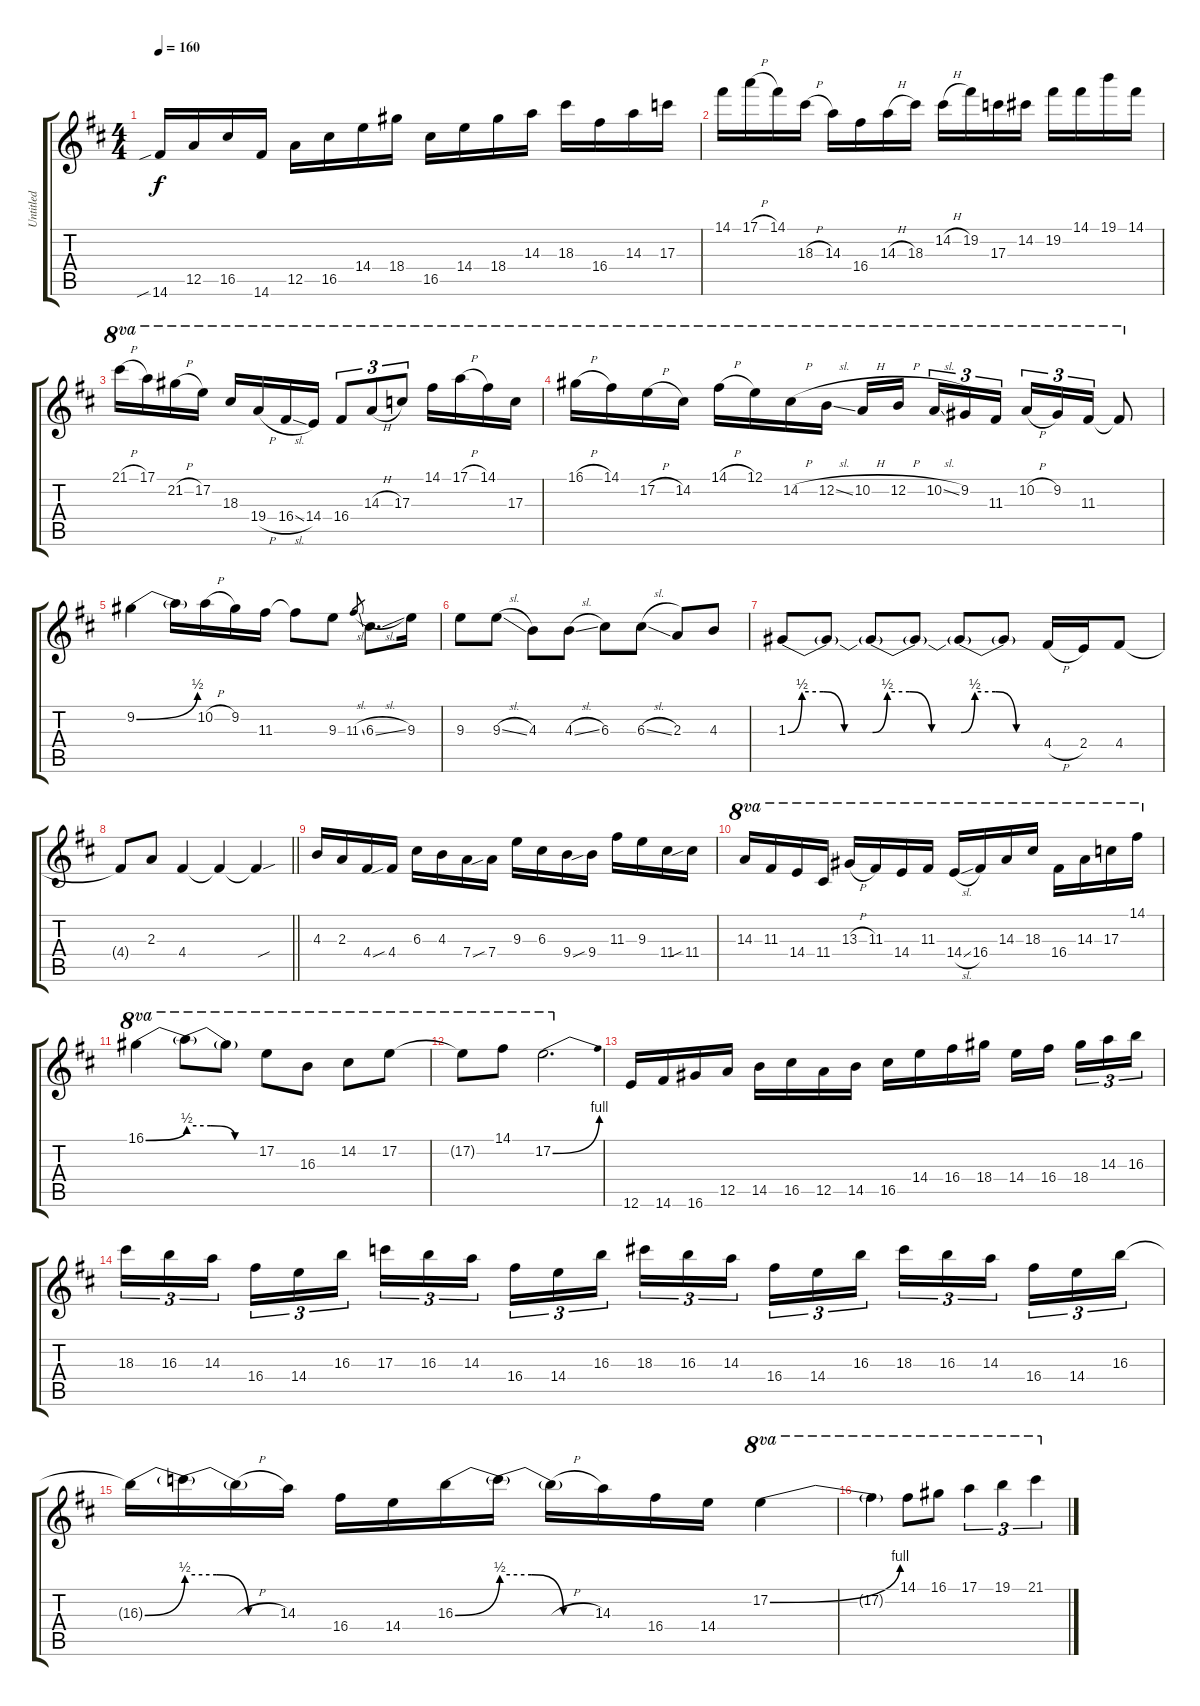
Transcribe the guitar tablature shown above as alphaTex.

\track ("Untitled" "Untitled") {instrument distortionguitar}
\staff {score tabs}
\tuning (E4 B3 G3 D3 A2 E2) {hide}
\ts (4 4)
\tempo 160
\clef g2
\ks d
14.6{sib}.16{dy f} 12.5.16 16.5.16 14.6.16 12.5.16 16.5.16 14.4.16 18.4.16 16.5.16 14.4.16 18.4.16 14.3.16 18.3.16 16.4.16 14.3.16 17.3.16 |
14.1.16 17.1{h}.16 14.1.16 18.3{h}.16 14.3.16 16.4.16 14.3{h}.16 18.3.16 14.2{h}.16 19.2.16 17.3.16 14.2.16 19.2.16 14.1.16 19.1.16 14.1.16 |
21.1{h}.16{ot 8va} 17.1.16{ot 8va} 21.2{h}.16{ot 8va} 17.2.16{ot 8va} 18.3.16{ot 8va} 19.4{h}.16{ot 8va} 16.4{sl}.16{ot 8va} 14.4.16{ot 8va} 16.4.8{tu (3 2) ot 8va} 14.3{h}.8{tu (3 2) ot 8va} 17.3.8{tu (3 2) ot 8va} 14.1.16{ot 8va} 17.1{h}.16{ot 8va} 14.1.16{ot 8va} 17.3.16{ot 8va} |
16.1{h}.16{ot 8va} 14.1.16{ot 8va} 17.2{h}.16{ot 8va} 14.2.16{ot 8va} 14.1{h}.16{ot 8va} 12.1.16{ot 8va} 14.2{h}.16{ot 8va} 12.2{sl}.16{ot 8va} 10.2{h}.16{ot 8va} 12.2{h}.16{ot 8va beam splitsecondary} 10.2{sl}.16{tu (3 2) ot 8va} 9.2.16{tu (3 2) ot 8va} 11.3.16{tu (3 2) ot 8va} 10.2{h}.16{tu (3 2) ot 8va} 9.2.16{tu (3 2) ot 8va} 11.3.16{tu (3 2) ot 8va} 11.3{t}.8{ot 8va} |
9.2{be (bend 0 0 60 2)}.4 9.2{t}.16 10.2{h}.16 9.2.16 11.3.16 11.3{t}.8 9.3.8 11.3{sl}.8{gr} 6.3{sl}.8{d} 9.3.16 |
9.3.8 9.3{sl}.8 4.3.8 4.3{sl}.8 6.3.8 6.3{sl}.8 2.3.8 4.3.8 |
1.3{be (custom 0 0 10 2 25 2 40 0 60 0)}.8 1.3{t}.8 1.3{be (custom 0 0 10 2 25 2 40 0 60 0) t}.8 1.3{t}.8 1.3{be (custom 0 0 10 2 25 2 40 0 60 0) t}.8 1.3{t}.8 4.4{h}.16 2.4.16 4.4.8 |
\barLineRight lightlight
4.4{t}.8 2.3.8 4.4.4 4.4{t}.4 4.4{sou t}.4 |
4.3.16 2.3.16 4.4.16 4.4{sib}.16 6.3.16 4.3.16 7.4.16 7.4{sib}.16 9.3.16 6.3.16 9.4.16 9.4{sib}.16 11.3.16 9.3.16 11.4.16 11.4{sib}.16 |
14.3.16{ot 8va} 11.3.16{ot 8va} 14.4.16{ot 8va} 11.4.16{ot 8va} 13.3{h}.16{ot 8va} 11.3.16{ot 8va} 14.4.16{ot 8va} 11.3.16{ot 8va} 14.4{sl}.16{ot 8va} 16.4.16{ot 8va} 14.3.16{ot 8va} 18.3.16{ot 8va} 16.4.16{ot 8va} 14.3.16{ot 8va} 17.3.16{ot 8va} 14.1.16{ot 8va} |
16.1{be (bend 0 0 60 2)}.4{ot 8va} 16.1{be (custom 0 2 20 2 40 0 60 0) t}.8{ot 8va} 16.1{t}.8{ot 8va} 17.2.8{ot 8va} 16.3.8{ot 8va} 14.2.8{ot 8va} 17.2.8{ot 8va} |
17.2{t}.8{ot 8va} 14.1.8{ot 8va} 17.2{be (bend 0 0 60 4)}.2{d ot 8va} |
12.6.16 14.6.16 16.6.16 12.5.16 14.5.16 16.5.16 12.5.16 14.5.16 16.5.16 14.4.16 16.4.16 18.4.16 14.4.16 16.4.16{beam splitsecondary} 18.4.16{tu (3 2)} 14.3.16{tu (3 2)} 16.3.16{tu (3 2)} |
18.3.16{tu (3 2)} 16.3.16{tu (3 2)} 14.3.16{tu (3 2) beam splitsecondary} 16.4.16{tu (3 2)} 14.4.16{tu (3 2)} 16.3.16{tu (3 2)} 17.3.16{tu (3 2)} 16.3.16{tu (3 2)} 14.3.16{tu (3 2) beam splitsecondary} 16.4.16{tu (3 2)} 14.4.16{tu (3 2)} 16.3.16{tu (3 2)} 18.3.16{tu (3 2)} 16.3.16{tu (3 2)} 14.3.16{tu (3 2) beam splitsecondary} 16.4.16{tu (3 2)} 14.4.16{tu (3 2)} 16.3.16{tu (3 2)} 18.3.16{tu (3 2)} 16.3.16{tu (3 2)} 14.3.16{tu (3 2) beam splitsecondary} 16.4.16{tu (3 2)} 14.4.16{tu (3 2)} 16.3.16{tu (3 2)} |
16.3{be (bend 0 0 60 2) t}.16 16.3{be (custom 0 2 20 2 40 0 60 0) t}.16 16.3{h t}.16 14.3.16 16.4.16 14.4.16 16.3{be (bend 0 0 60 2)}.16 16.3{be (custom 0 2 20 2 40 0 60 0) t}.16 16.3{h t}.16 14.3.16 16.4.16 14.4.16 17.2{be (bend 0 0 60 4)}.4{ot 8va} |
17.2{t}.4{ot 8va} 14.1.8{ot 8va} 16.1.8{ot 8va} 17.1.4{tu (3 2) ot 8va} 19.1.4{tu (3 2) ot 8va} 21.1.4{tu (3 2) ot 8va}
